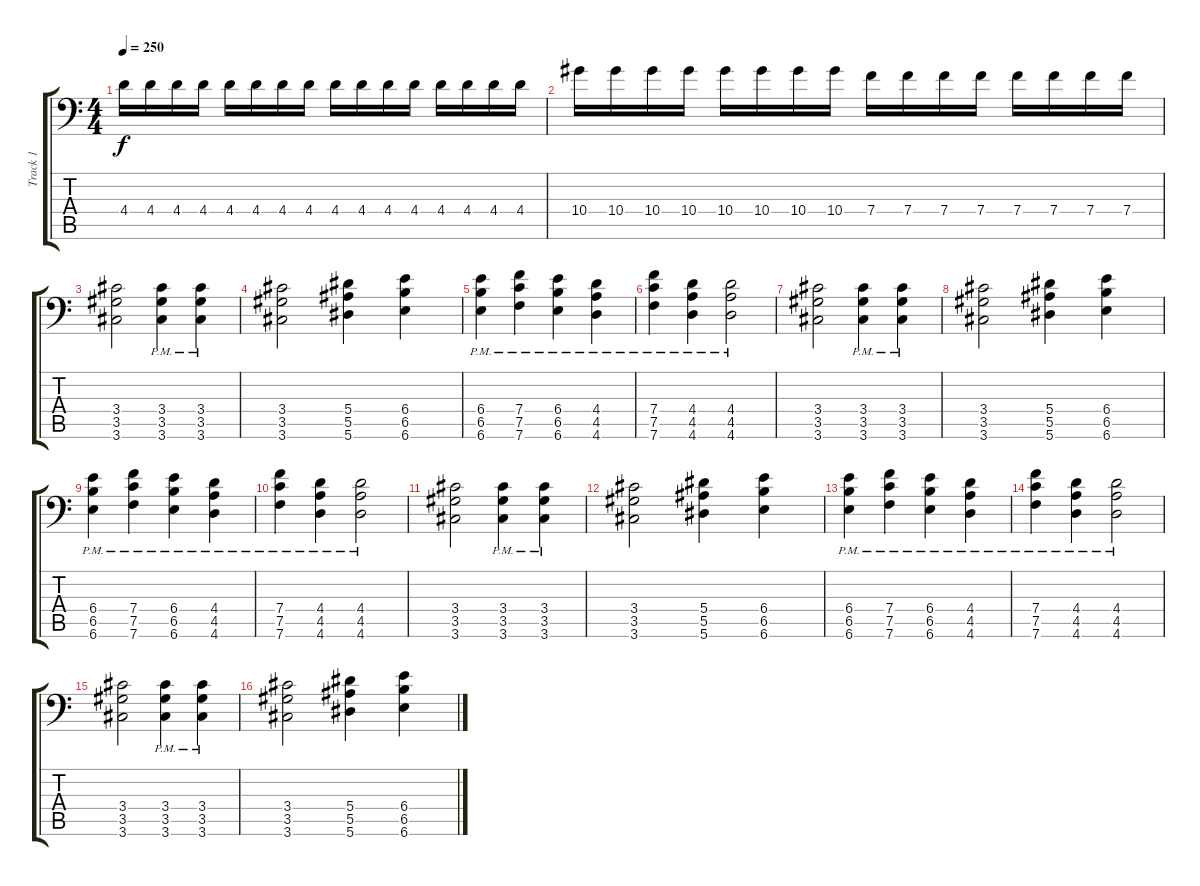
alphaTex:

\track ("Track 1" "Track 1") {instrument distortionguitar}
\staff {score tabs}
\tuning (C4 G3 Eb3 Bb2 F2 Bb1) {hide}
\ts (4 4)
\tempo 250
\clef f4
\ks c
4.4.16{dy f} 4.4.16 4.4.16 4.4.16 4.4.16 4.4.16 4.4.16 4.4.16 4.4.16 4.4.16 4.4.16 4.4.16 4.4.16 4.4.16 4.4.16 4.4.16 |
10.4.16 10.4.16 10.4.16 10.4.16 10.4.16 10.4.16 10.4.16 10.4.16 7.4.16 7.4.16 7.4.16 7.4.16 7.4.16 7.4.16 7.4.16 7.4.16 |
(3.4 3.5 3.6).2 (3.4{pm} 3.5{pm} 3.6{pm}).4 (3.4{pm} 3.5{pm} 3.6{pm}).4 |
(3.4 3.5 3.6).2 (5.4 5.5 5.6).4 (6.4 6.5 6.6).4 |
(6.4{pm} 6.5{pm} 6.6{pm}).4 (7.4{pm} 7.5{pm} 7.6{pm}).4 (6.4{pm} 6.5{pm} 6.6{pm}).4 (4.4{pm} 4.5{pm} 4.6{pm}).4 |
(7.4{pm} 7.5{pm} 7.6{pm}).4 (4.4{pm} 4.5{pm} 4.6{pm}).4 (4.4{pm} 4.5{pm} 4.6{pm}).2 |
(3.4 3.5 3.6).2 (3.4{pm} 3.5{pm} 3.6{pm}).4 (3.4{pm} 3.5{pm} 3.6{pm}).4 |
(3.4 3.5 3.6).2 (5.4 5.5 5.6).4 (6.4 6.5 6.6).4 |
(6.4{pm} 6.5{pm} 6.6{pm}).4 (7.4{pm} 7.5{pm} 7.6{pm}).4 (6.4{pm} 6.5{pm} 6.6{pm}).4 (4.4{pm} 4.5{pm} 4.6{pm}).4 |
(7.4{pm} 7.5{pm} 7.6{pm}).4 (4.4{pm} 4.5{pm} 4.6{pm}).4 (4.4{pm} 4.5{pm} 4.6{pm}).2 |
(3.4 3.5 3.6).2 (3.4{pm} 3.5{pm} 3.6{pm}).4 (3.4{pm} 3.5{pm} 3.6{pm}).4 |
(3.4 3.5 3.6).2 (5.4 5.5 5.6).4 (6.4 6.5 6.6).4 |
(6.4{pm} 6.5{pm} 6.6{pm}).4 (7.4{pm} 7.5{pm} 7.6{pm}).4 (6.4{pm} 6.5{pm} 6.6{pm}).4 (4.4{pm} 4.5{pm} 4.6{pm}).4 |
(7.4{pm} 7.5{pm} 7.6{pm}).4 (4.4{pm} 4.5{pm} 4.6{pm}).4 (4.4{pm} 4.5{pm} 4.6{pm}).2 |
(3.4 3.5 3.6).2 (3.4{pm} 3.5{pm} 3.6{pm}).4 (3.4{pm} 3.5{pm} 3.6{pm}).4 |
(3.4 3.5 3.6).2 (5.4 5.5 5.6).4 (6.4 6.5 6.6).4
